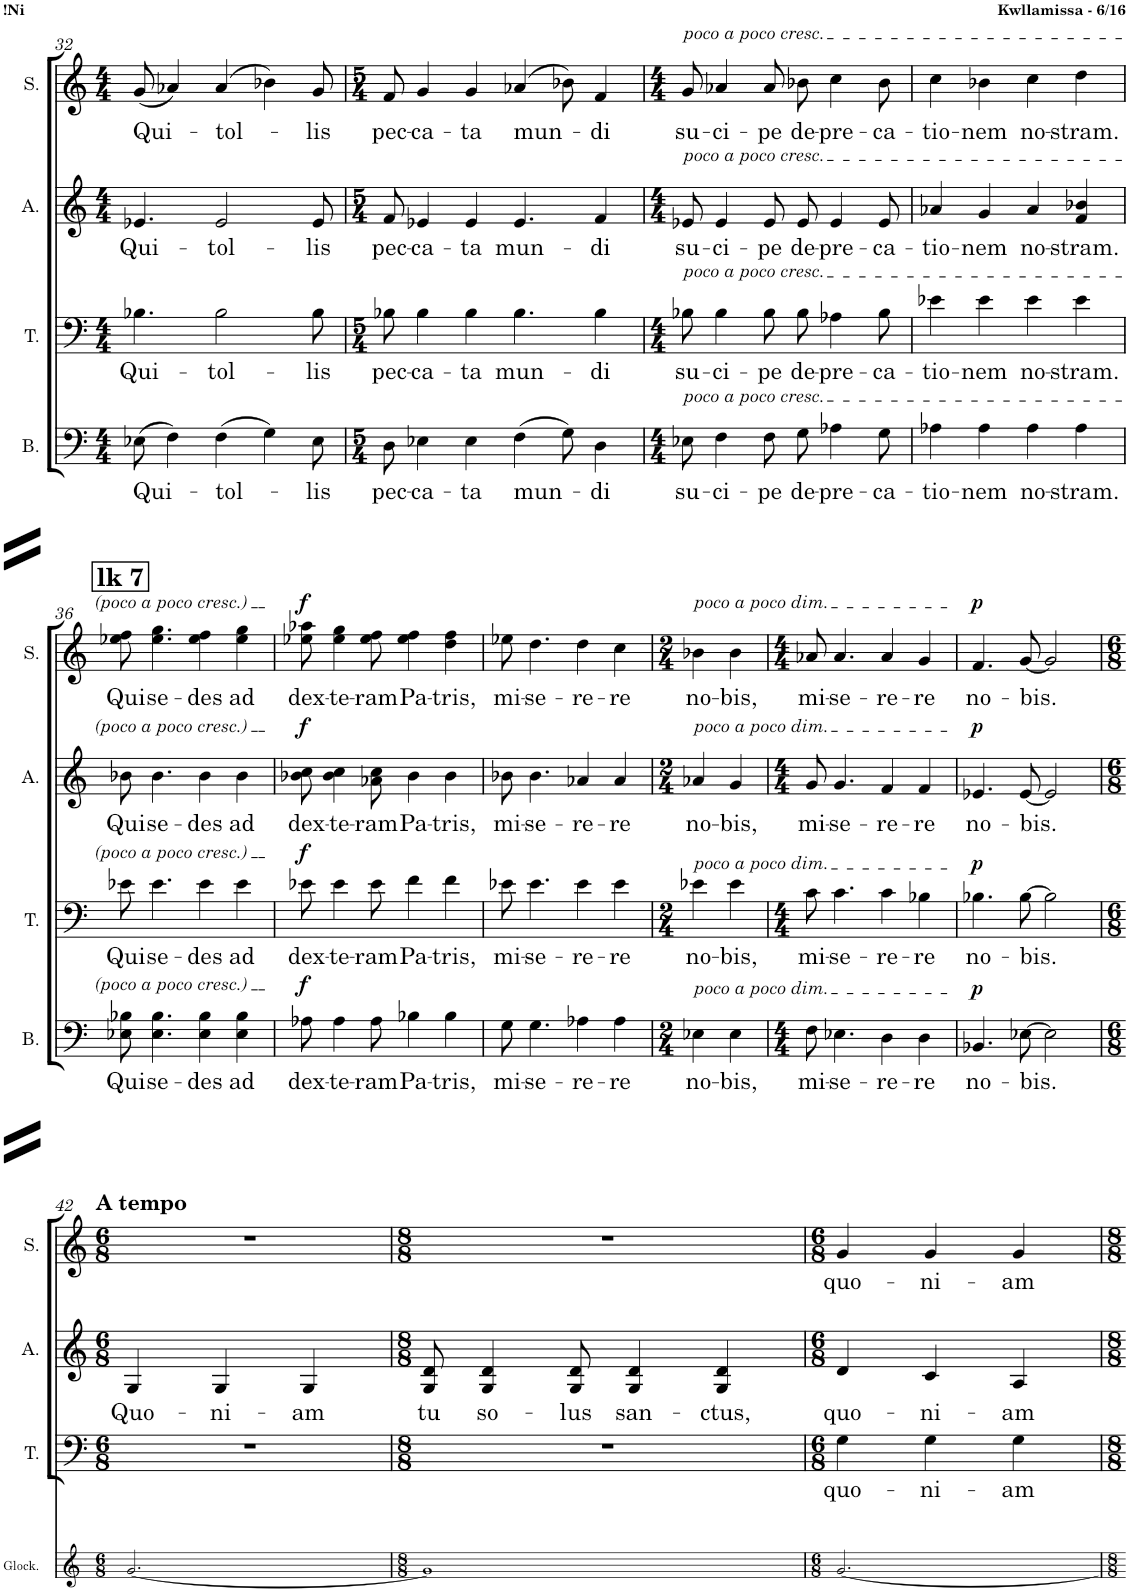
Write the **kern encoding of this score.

**kern	**kern	**text	**dynam	**kern	**text	**dynam	**kern	**text	**dynam	**kern	**text	**dynam	**kern
*part6	*part5	*part5	*part5	*part4	*part4	*part4	*part3	*part3	*part3	*part2	*part2	*part2	*part1
*staff6	*staff5	*staff5	*staff5	*staff4	*staff4	*staff4	*staff3	*staff3	*staff3	*staff2	*staff2	*staff2	*staff1
*I"Glockenspiel	*I"Bass	*	*	*I"Tenor	*	*	*I"Alto	*	*	*I"Soprano	*	*	*I"solo S/T
*I'Glock.	*I'B.	*	*	*I'T.	*	*	*I'A.	*	*	*I'S.	*	*	*I'solo S/T.
!!LO:PB:g=z
*clefG2	*clefF4	*	*	*clefF4	*	*	*clefG2	*	*	*clefG2	*	*	*clefG2
*Trd-14c-24	*	*	*	*	*	*	*	*	*	*	*	*	*
*k[]	*k[]	*	*	*k[]	*	*	*k[]	*	*	*k[]	*	*	*k[]
*M4/4	*M4/4	*	*	*M4/4	*	*	*M4/4	*	*	*M4/4	*	*	*M4/4
=32	=32	=32	=32	=32	=32	=32	=32	=32	=32	=32	=32	=32	=32
!	!	!LO:LY:b	!	!	!LO:LY:b	!	!	!LO:LY:b	!	!	!LO:LY:b	!	!
1r	(8E-X\	Qui-	.	4.B-X\	Qui-	.	4.e-X/	Qui-	.	(8g/	Qui-	.	1r
.	4F\)	.	.	.	.	.	.	.	.	4a-X/)	.	.	.
!	!	!LO:LY:b	!	!	!LO:LY:b	!	!	!LO:LY:b	!	!	!LO:LY:b	!	!
.	(4F\	-tol-	.	2B-\	-tol-	.	2e-/	-tol-	.	(4a-/	-tol-	.	.
.	4G\)	.	.	.	.	.	.	.	.	4b-X\)	.	.	.
!	!	!LO:LY:b	!	!	!LO:LY:b	!	!	!LO:LY:b	!	!	!LO:LY:b	!	!
.	8E-\	-lis	.	8B-\	-lis	.	8e-/	-lis	.	8g/	-lis	.	.
=33	=33	=33	=33	=33	=33	=33	=33	=33	=33	=33	=33	=33	=33
*M5/4	*M5/4	*	*	*M5/4	*	*	*M5/4	*	*	*M5/4	*	*	*M5/4
!	!	!LO:LY:b	!	!	!LO:LY:b	!	!	!LO:LY:b	!	!	!LO:LY:b	!	!
4%5r	8D\	pec-	.	8B-X\	pec-	.	8f/	pec-	.	8f/	pec-	.	4%5r
!	!	!LO:LY:b	!	!	!LO:LY:b	!	!	!LO:LY:b	!	!	!LO:LY:b	!	!
.	4E-X\	-ca-	.	4B-\	-ca-	.	4e-X/	-ca-	.	4g/	-ca-	.	.
!	!	!LO:LY:b	!	!	!LO:LY:b	!	!	!LO:LY:b	!	!	!LO:LY:b	!	!
.	4E-\	-ta	.	4B-\	-ta	.	4e-/	-ta	.	4g/	-ta	.	.
!	!	!LO:LY:b	!	!	!LO:LY:b	!	!	!LO:LY:b	!	!	!LO:LY:b	!	!
.	(4F\	mun-	.	4.B-\	mun-	.	4.e-/	mun-	.	(4a-X/	mun-	.	.
.	8G\)	.	.	.	.	.	.	.	.	8b-X\)	.	.	.
!	!	!LO:LY:b	!	!	!LO:LY:b	!	!	!LO:LY:b	!	!	!LO:LY:b	!	!
.	4D\	-di	.	4B-\	-di	.	4f/	-di	.	4f/	-di	.	.
=34	=34	=34	=34	=34	=34	=34	=34	=34	=34	=34	=34	=34	=34
*M4/4	*M4/4	*	*	*M4/4	*	*	*M4/4	*	*	*M4/4	*	*	*M4/4
!	!	!	!	!	!	!	!	!	!	!LO:TX:a:i:t=poco a poco cresc.	!	!	!
!	!	!	!	!	!	!	!LO:TX:a:i:t=poco a poco cresc.	!	!	!	!	!	!
!	!	!	!	!LO:TX:a:i:t=poco a poco cresc.	!	!	!	!	!	!	!	!	!
!	!LO:TX:a:i:t=poco a poco cresc.	!	!	!	!	!	!	!	!	!	!	!	!
!	!	!LO:LY:b	!	!	!LO:LY:b	!	!	!LO:LY:b	!	!	!LO:LY:b	!	!
1r	8E-X\	su-	.	8B-X\	su-	.	8e-X/	su-	.	8g/	su-	.	1r
!	!	!LO:LY:b	!	!	!LO:LY:b	!	!	!LO:LY:b	!	!	!LO:LY:b	!	!
.	4F\	-ci-	.	4B-\	-ci-	.	4e-/	-ci-	.	4a-X/	-ci-	.	.
!	!	!LO:LY:b	!	!	!LO:LY:b	!	!	!LO:LY:b	!	!	!LO:LY:b	!	!
.	8F\	-pe	.	8B-\	-pe	.	8e-/	-pe	.	8a-/	-pe	.	.
!	!	!LO:LY:b	!	!	!LO:LY:b	!	!	!LO:LY:b	!	!	!LO:LY:b	!	!
.	8G\	de-	.	8B-\	de-	.	8e-/	de-	.	8b-X\	de-	.	.
!	!	!LO:LY:b	!	!	!LO:LY:b	!	!	!LO:LY:b	!	!	!LO:LY:b	!	!
.	4A-X\	-pre-	.	4A-X\	-pre-	.	4e-/	-pre-	.	4cc\	-pre-	.	.
!	!	!LO:LY:b	!	!	!LO:LY:b	!	!	!LO:LY:b	!	!	!LO:LY:b	!	!
.	8G\	-ca-	.	8B-\	-ca-	.	8e-/	-ca-	.	8b-\	-ca-	.	.
=35	=35	=35	=35	=35	=35	=35	=35	=35	=35	=35	=35	=35	=35
!	!	!LO:LY:b	!	!	!LO:LY:b	!	!	!LO:LY:b	!	!	!LO:LY:b	!	!
1r	4A-X\	-tio-	.	4e-X\	-tio-	.	4a-X/	-tio-	.	4cc\	-tio-	.	1r
!	!	!LO:LY:b	!	!	!LO:LY:b	!	!	!LO:LY:b	!	!	!LO:LY:b	!	!
.	4A-\	-nem	.	4e-\	-nem	.	4g/	-nem	.	4b-X\	-nem	.	.
!	!	!LO:LY:b	!	!	!LO:LY:b	!	!	!LO:LY:b	!	!	!LO:LY:b	!	!
.	4A-\	no-	.	4e-\	no-	.	4a-/	no-	.	4cc\	no-	.	.
!	!	!LO:LY:b	!	!	!LO:LY:b	!	!	!LO:LY:b	!	!	!LO:LY:b	!	!
.	4A-\	-stram.	.	4e-\	-stram.	.	4f/ 4b-X/	-stram.	.	4dd\	-stram.	.	.
!!LO:LB:g=z
!!LO:REH:place=s1:a:B:cj:fs=14:t=lk 7
=36	=36	=36	=36	=36	=36	=36	=36	=36	=36	=36	=36	=36	=36
!	!	!LO:LY:b	!	!	!LO:LY:b	!	!	!LO:LY:b	!	!	!LO:LY:b	!	!
1r	8E-X\ 8B-X\	Qui	.	8e-X\	Qui	.	8b-X\	Qui	.	8ee-X\ 8ff\	Qui	.	1r
!	!	!LO:LY:b	!	!	!LO:LY:b	!	!	!LO:LY:b	!	!	!LO:LY:b	!	!
.	4.E-\ 4.B-\	se-	.	4.e-\	se-	.	4.b-\	se-	.	4.ee-\ 4.gg\	se-	.	.
!	!	!LO:LY:b	!	!	!LO:LY:b	!	!	!LO:LY:b	!	!	!LO:LY:b	!	!
.	4E-\ 4B-\	-des	.	4e-\	-des	.	4b-\	-des	.	4ee-\ 4ff\	-des	.	.
!	!	!LO:LY:b	!	!	!LO:LY:b	!	!	!LO:LY:b	!	!	!LO:LY:b	!	!
.	4E-\ 4B-\	ad	.	4e-\	ad	.	4b-\	ad	.	4ee-\ 4gg\	ad	.	.
=37	=37	=37	=37	=37	=37	=37	=37	=37	=37	=37	=37	=37	=37
!	!	!LO:LY:b	!LO:DY:a	!	!LO:LY:b	!LO:DY:a	!	!LO:LY:b	!LO:DY:a	!	!LO:LY:b	!LO:DY:a	!
1r	8A-X\	dex-	f	8e-X\	dex-	f	8b-X\ 8cc\	dex-	f	8ee-X\ 8aa-X\	dex-	f	1r
!	!	!LO:LY:b	!	!	!LO:LY:b	!	!	!LO:LY:b	!	!	!LO:LY:b	!	!
.	4A-\	-te-	.	4e-\	-te-	.	4b-\ 4cc\	-te-	.	4ee-\ 4gg\	-te-	.	.
!	!	!LO:LY:b	!	!	!LO:LY:b	!	!	!LO:LY:b	!	!	!LO:LY:b	!	!
.	8A-\	-ram	.	8e-\	-ram	.	8a-X\ 8cc\	-ram	.	8ee-\ 8ff\	-ram	.	.
!	!	!LO:LY:b	!	!	!LO:LY:b	!	!	!LO:LY:b	!	!	!LO:LY:b	!	!
.	4B-X\	Pa-	.	4f\	Pa-	.	4b-\	Pa-	.	4ee-\ 4ff\	Pa-	.	.
!	!	!LO:LY:b	!	!	!LO:LY:b	!	!	!LO:LY:b	!	!	!LO:LY:b	!	!
.	4B-\	-tris,	.	4f\	-tris,	.	4b-\	-tris,	.	4dd\ 4ff\	-tris,	.	.
=38	=38	=38	=38	=38	=38	=38	=38	=38	=38	=38	=38	=38	=38
!	!	!LO:LY:b	!	!	!LO:LY:b	!	!	!LO:LY:b	!	!	!LO:LY:b	!	!
1r	8G\	mi-	.	8e-X\	mi-	.	8b-X\	mi-	.	8ee-X\	mi-	.	1r
!	!	!LO:LY:b	!	!	!LO:LY:b	!	!	!LO:LY:b	!	!	!LO:LY:b	!	!
.	4.G\	-se-	.	4.e-\	-se-	.	4.b-\	-se-	.	4.dd\	-se-	.	.
!	!	!LO:LY:b	!	!	!LO:LY:b	!	!	!LO:LY:b	!	!	!LO:LY:b	!	!
.	4A-X\	-re-	.	4e-\	-re-	.	4a-X/	-re-	.	4dd\	-re-	.	.
!	!	!LO:LY:b	!	!	!LO:LY:b	!	!	!LO:LY:b	!	!	!LO:LY:b	!	!
.	4A-\	-re	.	4e-\	-re	.	4a-/	-re	.	4cc\	-re	.	.
=39	=39	=39	=39	=39	=39	=39	=39	=39	=39	=39	=39	=39	=39
*M2/4	*M2/4	*	*	*M2/4	*	*	*M2/4	*	*	*M2/4	*	*	*M2/4
!	!	!	!	!	!	!	!	!	!	!LO:TX:a:i:t=poco a poco dim.	!	!	!
!	!	!	!	!	!	!	!LO:TX:a:i:t=poco a poco dim.	!	!	!	!	!	!
!	!	!	!	!LO:TX:a:i:t=poco a poco dim.	!	!	!	!	!	!	!	!	!
!	!LO:TX:a:i:t=poco a poco dim.	!	!	!	!	!	!	!	!	!	!	!	!
!	!	!LO:LY:b	!	!	!LO:LY:b	!	!	!LO:LY:b	!	!	!LO:LY:b	!	!
2r	4E-X\	no-	.	4e-X\	no-	.	4a-X/	no-	.	4b-X\	no-	.	2r
!	!	!LO:LY:b	!	!	!LO:LY:b	!	!	!LO:LY:b	!	!	!LO:LY:b	!	!
.	4E-\	-bis,	.	4e-\	-bis,	.	4g/	-bis,	.	4b-\	-bis,	.	.
=40	=40	=40	=40	=40	=40	=40	=40	=40	=40	=40	=40	=40	=40
*M4/4	*M4/4	*	*	*M4/4	*	*	*M4/4	*	*	*M4/4	*	*	*M4/4
!	!	!LO:LY:b	!	!	!LO:LY:b	!	!	!LO:LY:b	!	!	!LO:LY:b	!	!
1r	8F\	mi-	.	8c\	mi-	.	8g/	mi-	.	8a-X/	mi-	.	1r
!	!	!LO:LY:b	!	!	!LO:LY:b	!	!	!LO:LY:b	!	!	!LO:LY:b	!	!
.	4.E-X\	-se-	.	4.c\	-se-	.	4.g/	-se-	.	4.a-/	-se-	.	.
!	!	!LO:LY:b	!	!	!LO:LY:b	!	!	!LO:LY:b	!	!	!LO:LY:b	!	!
.	4D\	-re-	.	4c\	-re-	.	4f/	-re-	.	4a-/	-re-	.	.
!	!	!LO:LY:b	!	!	!LO:LY:b	!	!	!LO:LY:b	!	!	!LO:LY:b	!	!
.	4D\	-re	.	4B-X\	-re	.	4f/	-re	.	4g/	-re	.	.
=41	=41	=41	=41	=41	=41	=41	=41	=41	=41	=41	=41	=41	=41
!	!	!LO:LY:b	!LO:DY:a	!	!LO:LY:b	!LO:DY:a	!	!LO:LY:b	!LO:DY:a	!	!LO:LY:b	!LO:DY:a	!
1r	4.BB-X/	no-	p	4.B-X\	no-	p	4.e-X/	no-	p	4.f/	no-	p	1r
!	!	!LO:LY:b	!	!	!LO:LY:b	!	!	!LO:LY:b	!	!	!LO:LY:b	!	!
.	[8E-X\	-bis.	.	[8B-\	-bis.	.	[8e-/	-bis.	.	[8g/	-bis.	.	.
.	2E-\]	.	.	2B-\]	.	.	2e-/]	.	.	2g/]	.	.	.
!!LO:LB:g=z
=42	=42	=42	=42	=42	=42	=42	=42	=42	=42	=42	=42	=42	=42
*M6/8	*M6/8	*	*	*M6/8	*	*	*M6/8	*	*	*M6/8	*	*	*M6/8
!	!	!	!	!	!	!	!	!	!	!	!	!	!LO:TX:a:B:t=A&nbsp;tempo
!	!	!	!	!	!	!	!	!LO:LY:b	!	!	!	!	!
[2.g/	2.r	.	.	2.r	.	.	4G/	Quo-	.	2.r	.	.	2.r
!	!	!	!	!	!	!	!	!LO:LY:b	!	!	!	!	!
.	.	.	.	.	.	.	4G/	-ni-	.	.	.	.	.
!	!	!	!	!	!	!	!	!LO:LY:b	!	!	!	!	!
.	.	.	.	.	.	.	4G/	-am	.	.	.	.	.
=43	=43	=43	=43	=43	=43	=43	=43	=43	=43	=43	=43	=43	=43
*M8/8	*M8/8	*	*	*M8/8	*	*	*M8/8	*	*	*M8/8	*	*	*M8/8
!	!	!	!	!	!	!	!	!LO:LY:b	!	!	!	!	!
1g]	1r	.	.	1r	.	.	8G/ 8d/	tu	.	1r	.	.	1r
!	!	!	!	!	!	!	!	!LO:LY:b	!	!	!	!	!
.	.	.	.	.	.	.	4G/ 4d/	so-	.	.	.	.	.
!	!	!	!	!	!	!	!	!LO:LY:b	!	!	!	!	!
.	.	.	.	.	.	.	8G/ 8d/	-lus	.	.	.	.	.
!	!	!	!	!	!	!	!	!LO:LY:b	!	!	!	!	!
.	.	.	.	.	.	.	4G/ 4d/	san-	.	.	.	.	.
!	!	!	!	!	!	!	!	!LO:LY:b	!	!	!	!	!
.	.	.	.	.	.	.	4G/ 4d/	-ctus,	.	.	.	.	.
=44	=44	=44	=44	=44	=44	=44	=44	=44	=44	=44	=44	=44	=44
*M6/8	*M6/8	*	*	*M6/8	*	*	*M6/8	*	*	*M6/8	*	*	*M6/8
!	!	!	!	!	!LO:LY:b	!	!	!LO:LY:b	!	!	!LO:LY:b	!	!
[2.g/	2.r	.	.	4G\	quo-	.	4d/	quo-	.	4g/	quo-	.	2.r
!	!	!	!	!	!LO:LY:b	!	!	!LO:LY:b	!	!	!LO:LY:b	!	!
.	.	.	.	4G\	-ni-	.	4c/	-ni-	.	4g/	-ni-	.	.
!	!	!	!	!	!LO:LY:b	!	!	!LO:LY:b	!	!	!LO:LY:b	!	!
.	.	.	.	4G\	-am	.	4A/	-am	.	4g/	-am	.	.
=	=	=	=	=	=	=	=	=	=	=	=	=	=
*-	*-	*-	*-	*-	*-	*-	*-	*-	*-	*-	*-	*-	*-
